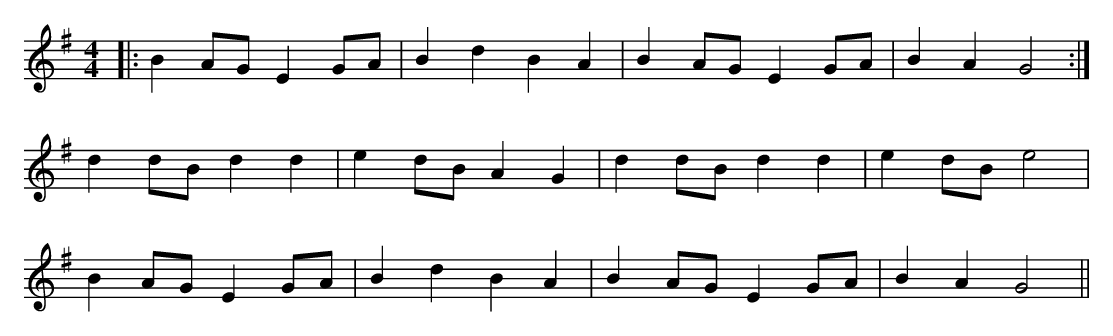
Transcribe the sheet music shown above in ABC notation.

X:1
M:4/4
K:Emin
|:B2AGE2GA|B2d2B2A2|B2AGE2GA|B2A2G4:|
d2dBd2d2|e2dBA2G2|d2dBd2d2|e2dBe4|
B2AGE2GA|B2d2B2A2|B2AGE2GA|B2A2G4||
